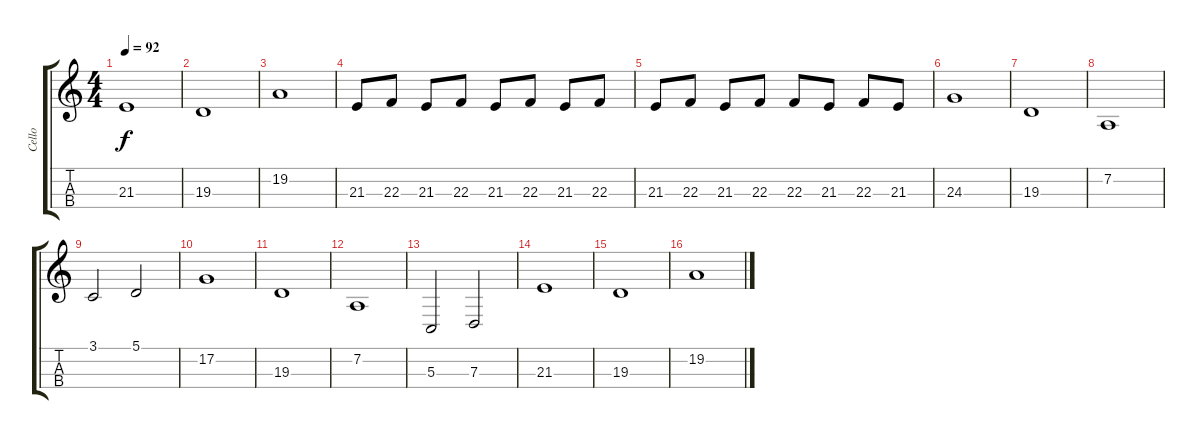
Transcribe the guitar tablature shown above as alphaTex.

\track ("Cello" "Cello") {instrument cello}
\staff {score tabs}
\tuning (A3 D3 G2 C2) {hide}
\ts (4 4)
\tempo 92
\clef g2
\ks c
21.3.1{dy f} |
19.3.1 |
19.2.1 |
21.3.8 22.3.8 21.3.8 22.3.8 21.3.8 22.3.8 21.3.8 22.3.8 |
21.3.8 22.3.8 21.3.8 22.3.8 22.3.8 21.3.8 22.3.8 21.3.8 |
24.3.1 |
19.3.1 |
7.2.1 |
3.1.2 5.1.2 |
17.2.1 |
19.3.1 |
7.2.1 |
5.3.2 7.3.2 |
21.3.1 |
19.3.1 |
19.2.1
